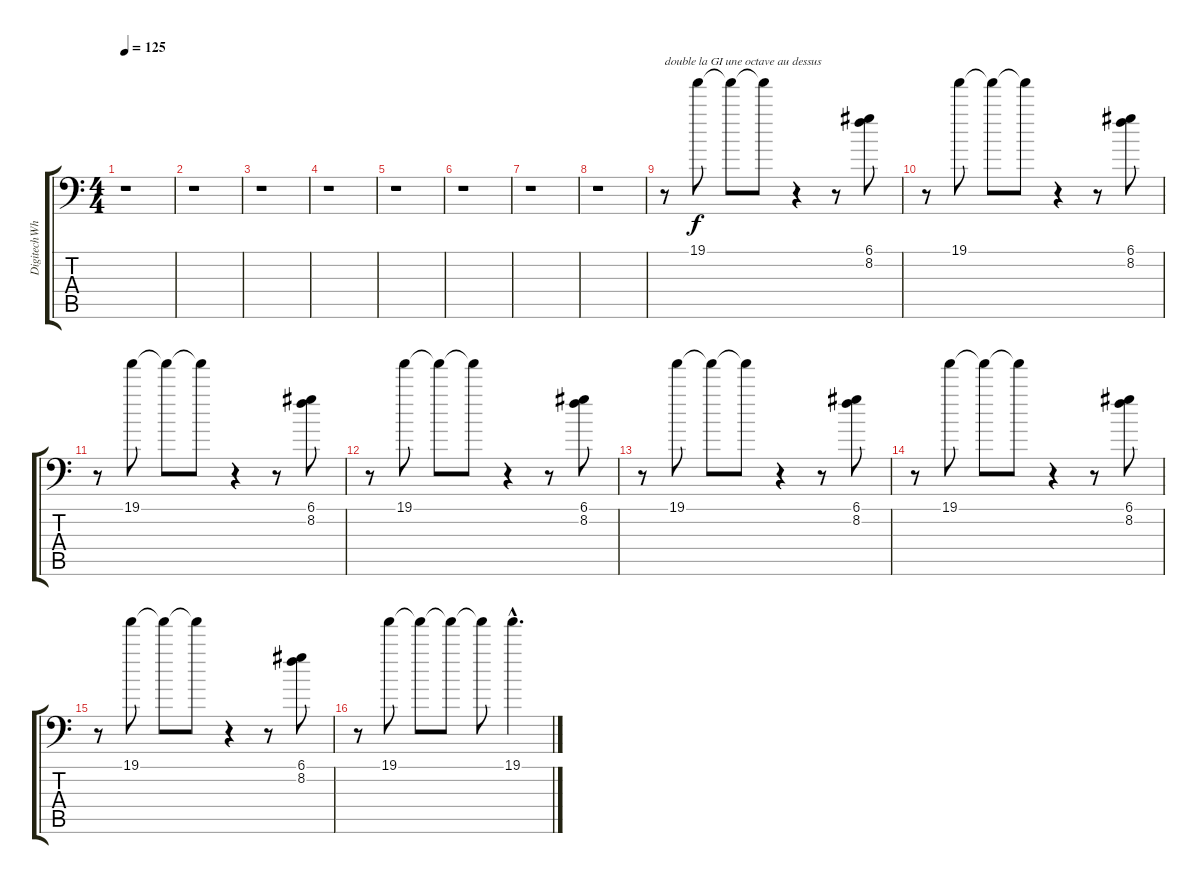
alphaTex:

\track ("DigitechWhammyPedal +1oct" "DigitechWh") {instrument distortionguitar}
\staff {score tabs}
\tuning (D4 A3 F3 G2 D2 A1) {hide}
\ts (4 4)
\tempo 125
\clef f4
\ks c
r.1{dy f} |
r.1 |
r.1 |
r.1 |
r.1 |
r.1 |
r.1 |
r.1 |
r.8{txt "double la GI une octave au dessus"} 19.1.8 19.1{t}.8 19.1{t}.8 r.4 r.8 (6.1 8.2).8 |
r.8 19.1.8 19.1{t}.8 19.1{t}.8 r.4 r.8 (6.1 8.2).8 |
r.8 19.1.8 19.1{t}.8 19.1{t}.8 r.4 r.8 (6.1 8.2).8 |
r.8 19.1.8 19.1{t}.8 19.1{t}.8 r.4 r.8 (6.1 8.2).8 |
r.8 19.1.8 19.1{t}.8 19.1{t}.8 r.4 r.8 (6.1 8.2).8 |
r.8 19.1.8 19.1{t}.8 19.1{t}.8 r.4 r.8 (6.1 8.2).8 |
r.8 19.1.8 19.1{t}.8 19.1{t}.8 r.4 r.8 (6.1 8.2).8 |
r.8 19.1.8 19.1{t}.8 19.1{t}.8 19.1{t}.8 19.1{hac}.4{d}
